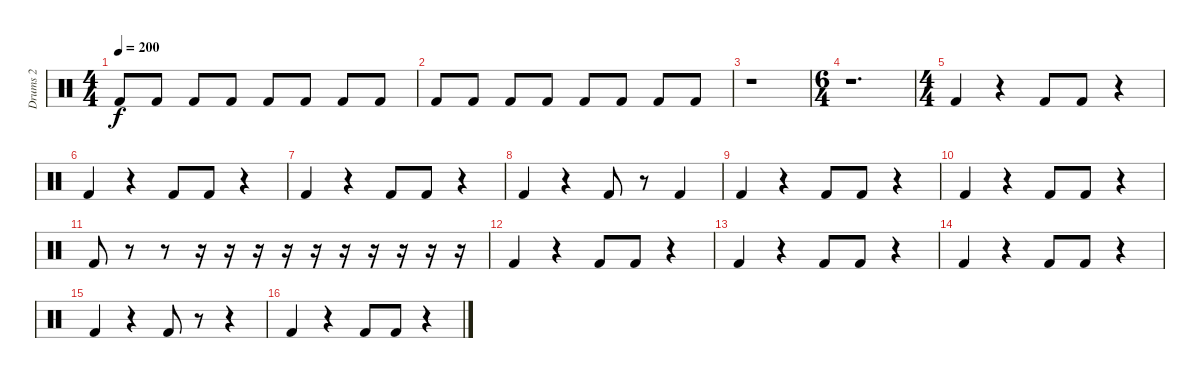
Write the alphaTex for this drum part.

\track ("Drums 2" "Drums 2") {instrument percussion}
\staff {score}
\articulation defaults
\ts (4 4)
\tempo 200
\clef neutral
\ks c "Kick (hit) 2".8{dy f} "Kick (hit) 2".8 "Kick (hit) 2".8 "Kick (hit) 2".8 "Kick (hit) 2".8 "Kick (hit) 2".8 "Kick (hit) 2".8 "Kick (hit) 2".8
|
"Kick (hit) 2".8 "Kick (hit) 2".8 "Kick (hit) 2".8 "Kick (hit) 2".8 "Kick (hit) 2".8 "Kick (hit) 2".8 "Kick (hit) 2".8 "Kick (hit) 2".8 |
r.1 |
\ts (6 4)
r.1{d} |
\ts (4 4)
"Kick (hit) 2".4 r.4 "Kick (hit) 2".8 "Kick (hit) 2".8 r.4 |
"Kick (hit) 2".4 r.4 "Kick (hit) 2".8 "Kick (hit) 2".8 r.4 |
"Kick (hit) 2".4 r.4 "Kick (hit) 2".8 "Kick (hit) 2".8 r.4 |
"Kick (hit) 2".4 r.4 "Kick (hit) 2".8 r.8 "Kick (hit) 2".4 |
"Kick (hit) 2".4 r.4 "Kick (hit) 2".8 "Kick (hit) 2".8 r.4 |
"Kick (hit) 2".4 r.4 "Kick (hit) 2".8 "Kick (hit) 2".8 r.4 |
"Kick (hit) 2".8 r.8 r.8 r.16 r.16 r.16 r.16 r.16 r.16 r.16 r.16 r.16 r.16 |
"Kick (hit) 2".4 r.4 "Kick (hit) 2".8 "Kick (hit) 2".8 r.4 |
"Kick (hit) 2".4 r.4 "Kick (hit) 2".8 "Kick (hit) 2".8 r.4 |
"Kick (hit) 2".4 r.4 "Kick (hit) 2".8 "Kick (hit) 2".8 r.4 |
"Kick (hit) 2".4 r.4 "Kick (hit) 2".8 r.8 r.4 |
"Kick (hit) 2".4 r.4 "Kick (hit) 2".8 "Kick (hit) 2".8 r.4
